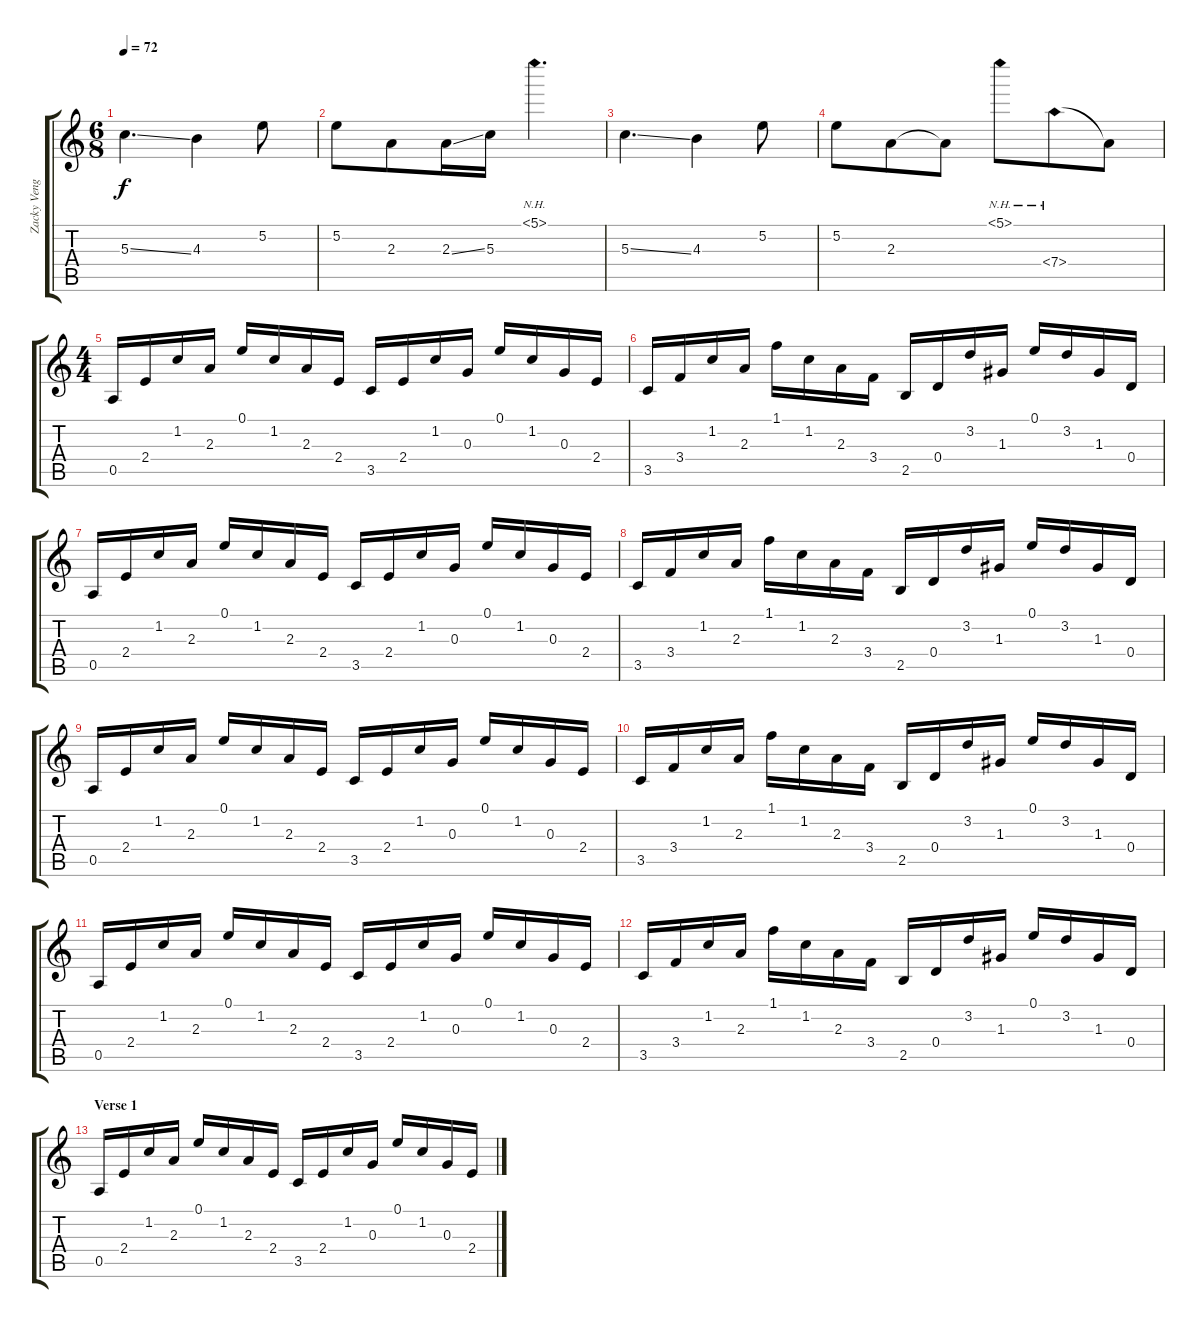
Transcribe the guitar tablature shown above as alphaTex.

\track ("Zacky Vengeance (Clean Guitar)" "Zacky Veng") {instrument electricguitarclean}
\staff {score tabs}
\tuning (E4 B3 G3 D3 A2 D2) {hide}
\ts (6 8)
\tempo 72
\clef g2
\ks c
5.3{ss}.4{d dy f} 4.3.4 5.2.8 |
5.2.8 2.3.8 2.3{ss}.16 5.3.16 5.1{nh}.4{d} |
5.3{ss}.4{d} 4.3.4 5.2.8 |
5.2.8 2.3.8 2.3{t}.8 5.1{nh}.8 7.4{nh}.8 7.4{t}.8 |
\ts (4 4)
0.5.16 2.4.16 1.2.16 2.3.16 0.1.16 1.2.16 2.3.16 2.4.16 3.5.16 2.4.16 1.2.16 0.3.16 0.1.16 1.2.16 0.3.16 2.4.16 |
3.5.16 3.4.16 1.2.16 2.3.16 1.1.16 1.2.16 2.3.16 3.4.16 2.5.16 0.4.16 3.2.16 1.3.16 0.1.16 3.2.16 1.3.16 0.4.16 |
0.5.16 2.4.16 1.2.16 2.3.16 0.1.16 1.2.16 2.3.16 2.4.16 3.5.16 2.4.16 1.2.16 0.3.16 0.1.16 1.2.16 0.3.16 2.4.16 |
3.5.16 3.4.16 1.2.16 2.3.16 1.1.16 1.2.16 2.3.16 3.4.16 2.5.16 0.4.16 3.2.16 1.3.16 0.1.16 3.2.16 1.3.16 0.4.16 |
0.5.16 2.4.16 1.2.16 2.3.16 0.1.16 1.2.16 2.3.16 2.4.16 3.5.16 2.4.16 1.2.16 0.3.16 0.1.16 1.2.16 0.3.16 2.4.16 |
3.5.16 3.4.16 1.2.16 2.3.16 1.1.16 1.2.16 2.3.16 3.4.16 2.5.16 0.4.16 3.2.16 1.3.16 0.1.16 3.2.16 1.3.16 0.4.16 |
0.5.16 2.4.16 1.2.16 2.3.16 0.1.16 1.2.16 2.3.16 2.4.16 3.5.16 2.4.16 1.2.16 0.3.16 0.1.16 1.2.16 0.3.16 2.4.16 |
3.5.16 3.4.16 1.2.16 2.3.16 1.1.16 1.2.16 2.3.16 3.4.16 2.5.16 0.4.16 3.2.16 1.3.16 0.1.16 3.2.16 1.3.16 0.4.16 |
\section ("" "Verse 1")
0.5.16 2.4.16 1.2.16 2.3.16 0.1.16 1.2.16 2.3.16 2.4.16 3.5.16 2.4.16 1.2.16 0.3.16 0.1.16 1.2.16 0.3.16 2.4.16
